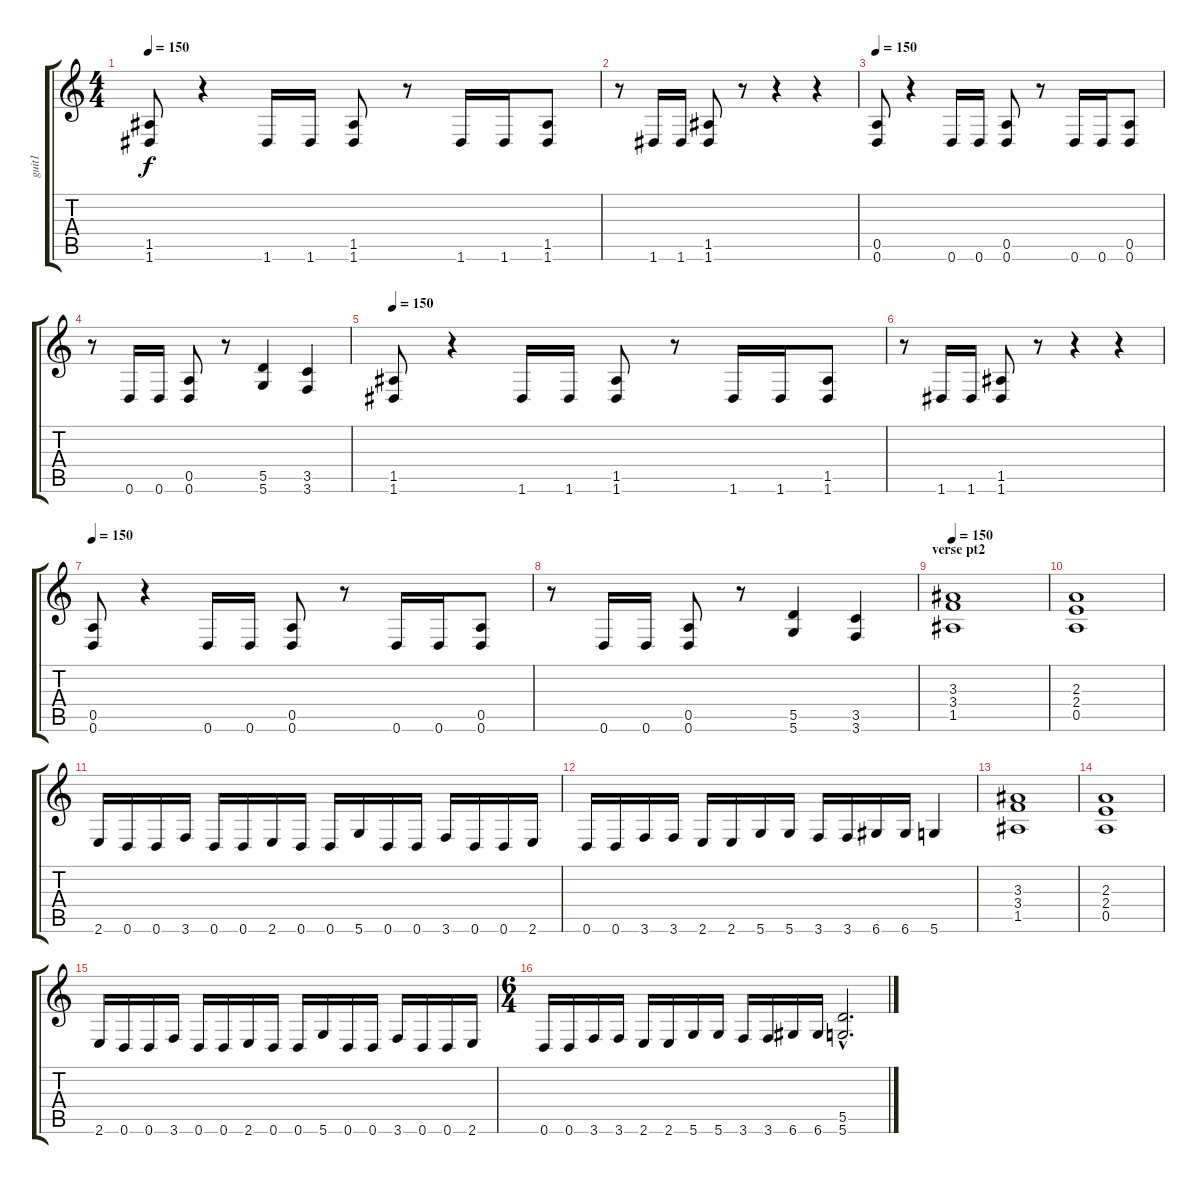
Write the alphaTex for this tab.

\track ("guit1" "guit1") {instrument distortionguitar}
\staff {score tabs}
\tuning (E4 B3 G3 D3 A2 D2) {hide}
\ts (4 4)
\tempo 150
\clef g2
\ks c
(1.5 1.6).8{dy f} r.4 1.6.16 1.6.16 (1.5 1.6).8 r.8 1.6.16 1.6.16 (1.5 1.6).8 |
r.8 1.6.16 1.6.16 (1.5 1.6).8 r.8 r.4 r.4 |
\tempo 150
(0.5 0.6).8 r.4 0.6.16 0.6.16 (0.5 0.6).8 r.8 0.6.16 0.6.16 (0.5 0.6).8 |
r.8 0.6.16 0.6.16 (0.5 0.6).8 r.8 (5.5 5.6).4 (3.5 3.6).4 |
\tempo 150
(1.5 1.6).8 r.4 1.6.16 1.6.16 (1.5 1.6).8 r.8 1.6.16 1.6.16 (1.5 1.6).8 |
r.8 1.6.16 1.6.16 (1.5 1.6).8 r.8 r.4 r.4 |
\tempo 150
(0.5 0.6).8 r.4 0.6.16 0.6.16 (0.5 0.6).8 r.8 0.6.16 0.6.16 (0.5 0.6).8 |
r.8 0.6.16 0.6.16 (0.5 0.6).8 r.8 (5.5 5.6).4 (3.5 3.6).4 |
\section ("" "verse pt2")
\tempo 150
(3.3 3.4 1.5).1 |
(2.3 2.4 0.5).1 |
2.6.16 0.6.16 0.6.16 3.6.16 0.6.16 0.6.16 2.6.16 0.6.16 0.6.16 5.6.16 0.6.16 0.6.16 3.6.16 0.6.16 0.6.16 2.6.16 |
0.6.16 0.6.16 3.6.16 3.6.16 2.6.16 2.6.16 5.6.16 5.6.16 3.6.16 3.6.16 6.6.16 6.6.16 5.6.4 |
(3.3 3.4 1.5).1 |
(2.3 2.4 0.5).1 |
2.6.16 0.6.16 0.6.16 3.6.16 0.6.16 0.6.16 2.6.16 0.6.16 0.6.16 5.6.16 0.6.16 0.6.16 3.6.16 0.6.16 0.6.16 2.6.16 |
\ts (6 4)
0.6.16 0.6.16 3.6.16 3.6.16 2.6.16 2.6.16 5.6.16 5.6.16 3.6.16 3.6.16 6.6.16 6.6.16 (5.5{hac} 5.6{hac}).2{d}
